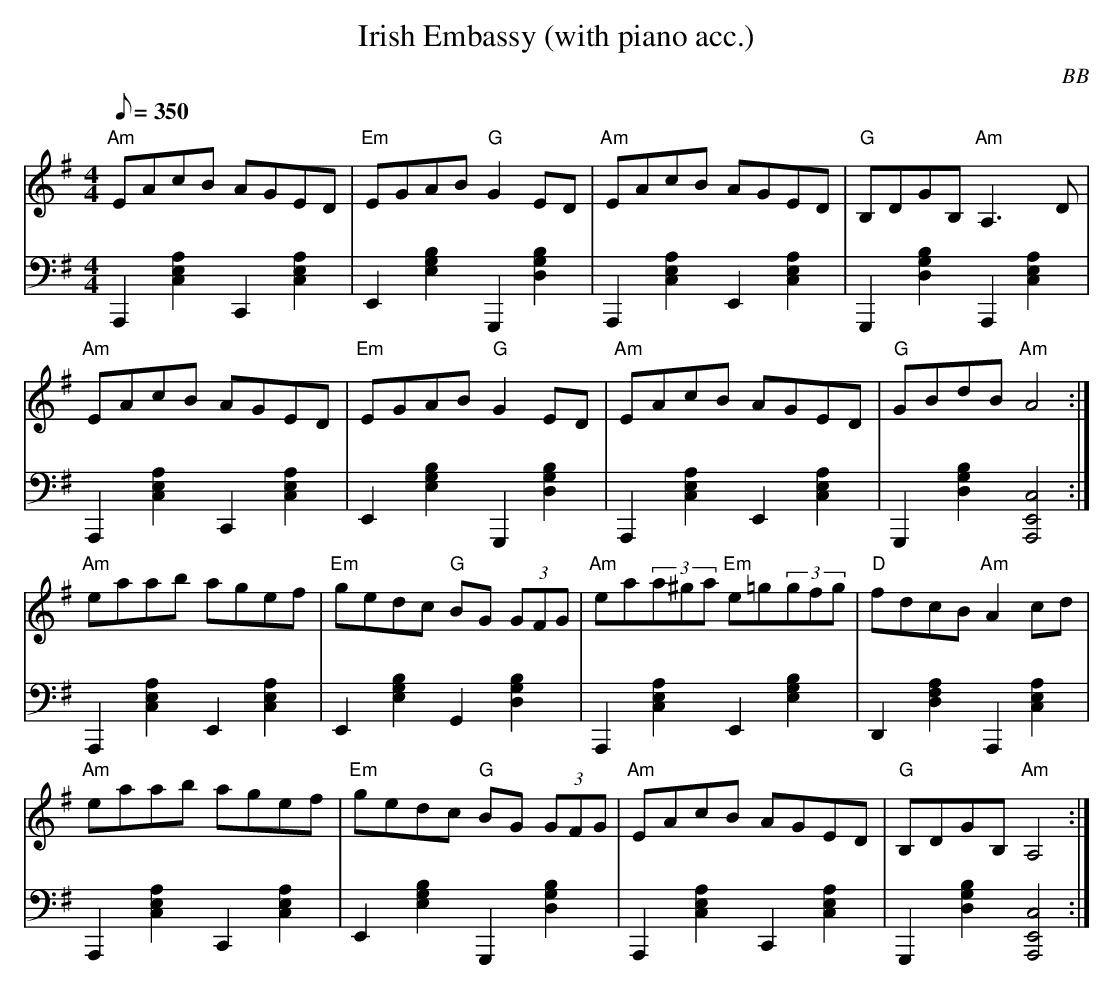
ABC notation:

X:1
T: Irish Embassy (with piano acc.)
C: BB
Q: 1/8=350
M: 4/4
L: 1/8
V: 1 program 1 110 %fiddle
V: 2 volume=70 clef=bass m=D program 1 01
K: Ador
[V:1] "Am"EAcB AGED|"Em"EGAB "G"G2 ED|"Am"EAcB AGED|"G"B,DGB, "Am"A,3 D|
[V:2] A,,2[A2E2C2]C,2[A2E2C2]|E,2[B2E2G2]G,,2[G2D2B2]|A,,2[A2E2C2]E,2[A2E2C2]|\
G,,2[G2D2B2]A,,2[A2E2C2]|
[V:1] "Am"EAcB AGED|"Em"EGAB "G"G2 ED|"Am"EAcB AGED|"G"GBdB "Am"A4 :|
[V:2] A,,2[A2E2C2]C,2[A2E2C2]|E,2[B2E2G2]G,,2[G2D2B2]|A,,2[A2E2C2]E,2[A2E2C2]|\
G,,2[G2D2B2][A,,4C4E,4] :|
[V:1] "Am"eaab agef|"Em"gedc "G"BG (3GFG|"Am"ea(3a^ga "Em"e=g(3gfg|"D"fdcB "Am"A2 cd|
[V:2] A,,2[A2E2C2]E,2[A2E2C2]|E,2[B2E2G2]G,2[G2D2B2]|A,,2[A2E2C2]E,2[B2E2G2]|\
D,2[D2A2F2]A,,2[A2E2C2]|
[V:1] "Am"eaab agef|"Em"gedc "G"BG (3GFG|"Am"EAcB AGED|"G"B,DGB, "Am"A,4 :|
[V:2] A,,2[A2E2C2]C,2[A2E2C2]|E,2[B2E2G2]G,,2[G2D2B2]|A,,2[A2E2C2]C,2[A2E2C2]|\
G,,2[G2D2B2][A,,4C4E,4]:|
